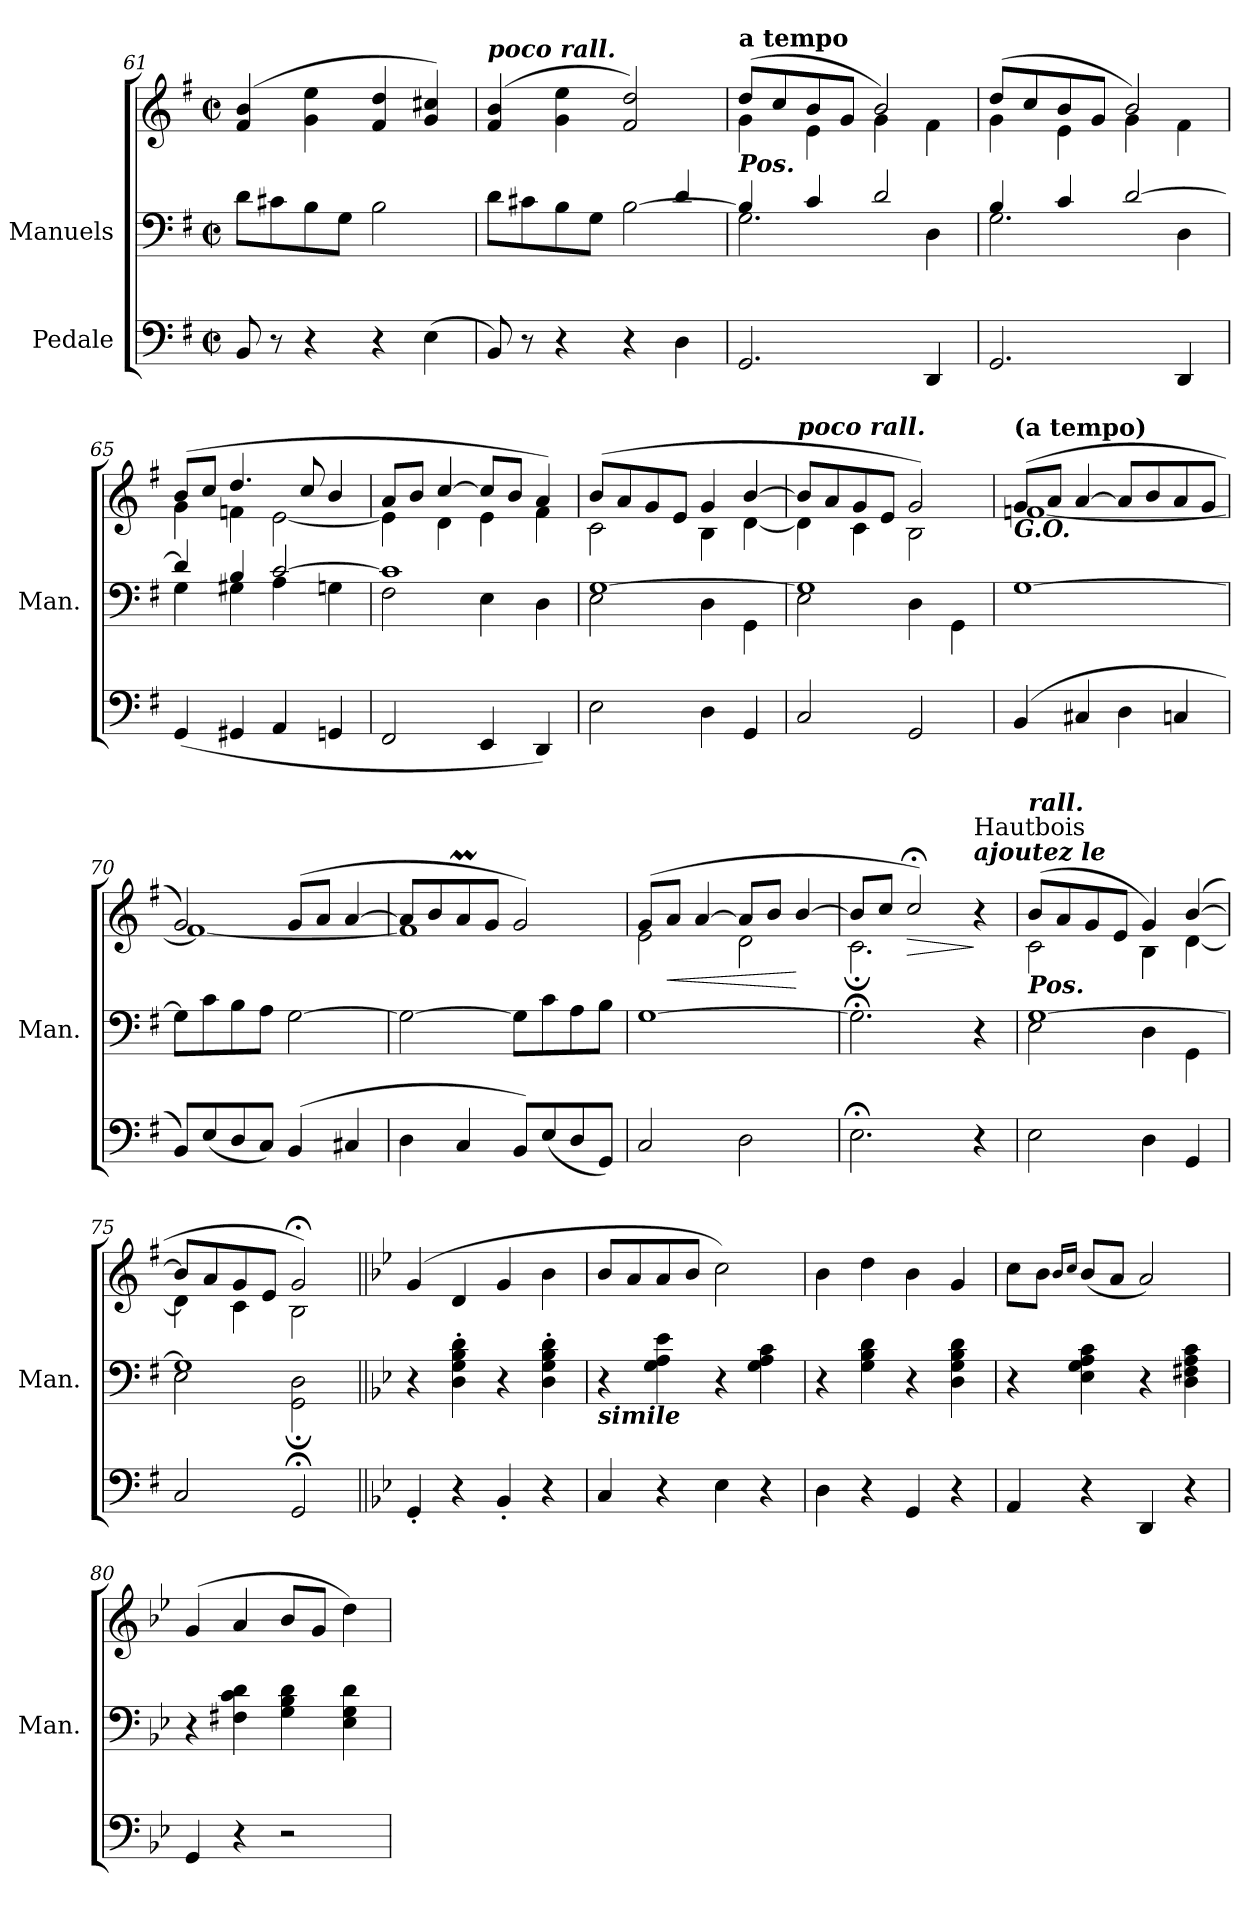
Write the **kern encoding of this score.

**kern	**kern	**kern	**dynam
*part2	*part1	*part1	*part1
*staff3	*staff2	*staff1	*staff1/2
*I"Pedale	*I"Manuels	*	*
*	*I'Man.	*	*
*clefF4	*clefF4	*clefG2	*
*k[f#]	*k[f#]	*k[f#]	*
*M4/4	*M4/4	*M4/4	*
*met(c|)	*met(c|)	*met(c|)	*
=61	=61	=61	=61
8BB/	8d\L	(4f#/ 4b/	.
8r	8c#X\	.	.
4r	8B\	4g\ 4ee\	.
.	8G\J	.	.
4r	2B\	4f#/ 4dd/	.
(4E\	.	4g/ 4cc#X/)	.
!!LO:LB:g=z
=62	=62	=62	=62
*	*^	*	*
!	!	!	!LO:TX:a:Bi:t=poco rall.	!
8BB/)	8d\L	2.ryy	(4f#/ 4b/	.
8r	8c#X\	.	.	.
4r	8B\	.	4g\ 4ee\	.
.	8G\J	.	.	.
4r	[2B\	.	2f#/ 2dd/)	.
4D\	.	4d/	.	.
=63	=63	=63	=63	=63
*	*	*	*^	*
!	!	!	!LO:TX:a:B:t=a tempo	!	!
!	!	!	!LO:TX:b:Bi:t=Pos.	!	!
2.GG/	4B/]	2.G\	(8dd/L	4g\	.
.	.	.	8cc/	.	.
.	4c/	.	8b/	4e\	.
.	.	.	8g/J	.	.
.	2d/	.	2b/)	4g\	.
4DD/	.	4D\	.	4f#\	.
=64	=64	=64	=64	=64	=64
2.GG/	4B/	2.G\	(8dd/L	4g\	.
.	.	.	8cc/	.	.
.	4c/	.	8b/	4e\	.
.	.	.	8g/J	.	.
.	[2d/	.	2b/)	4g\	.
4DD/	.	4D\	.	4f#\	.
=65	=65	=65	=65	=65	=65
(4GG/	4d/]	4G\	(8b/L	4g\	.
.	.	.	8cc/J	.	.
4GG#X/	4B/	4G#X\	4.dd/	4fn\	.
4AA/	[2c/	4A\	.	[2e\	.
.	.	.	8cc/	.	.
4GGn/	.	4Gn\	4b/	.	.
=66	=66	=66	=66	=66	=66
2FF#/	1c]	2F#\	8a/L	4e\]	.
.	.	.	8b/J	.	.
.	.	.	[4cc/	4d\	.
4EE/	.	4E\	8cc/L]	4e\	.
.	.	.	8b/J	.	.
4DD/)	.	4D\	4a/)	4f#\	.
=67	=67	=67	=67	=67	=67
2E\	[1G	2E\	(8b/L	2c\	.
.	.	.	8a/	.	.
.	.	.	8g/	.	.
.	.	.	8e/J	.	.
4D\	.	4D\	4g/	4B\	.
4GG/	.	4GG\	[4b/	[4d\	.
=68	=68	=68	=68	=68	=68
!	!	!	!LO:TX:a:Bi:t=poco rall.	!	!
2C/	1G]	2E\	8b/L]	4d\]	.
.	.	.	8a/	.	.
.	.	.	8g/	4c\	.
.	.	.	8e/J	.	.
2GG/	.	4D\	2g/)	2B\	.
.	.	4GG\	.	.	.
!!LO:LB:g=z	!!
=69	=69	=69	=69	=69	=69
!	!	!	!LO:TX:a:B:t=(a tempo)	!	!
!	!	!	!LO:TX:b:Bi:t=G.O.	!	!
*	*v	*v	*	*	*
(4BB/	[1G	(8g/L	[1fn	.
.	.	8a/J	.	.
4C#X/	.	[4a/	.	.
4D\	.	8a/L]	.	.
.	.	8b/	.	.
4Cn/	.	8a/	.	.
.	.	8g/J	.	.
=70	=70	=70	=70	=70
8BB/L)	8G\L]	2g/)	1f_	.
(8E/	8c\	.	.	.
8D/	8B\	.	.	.
8C/J)	8A\J	.	.	.
(4BB/	[2G\	(8g/L	.	.
.	.	8a/J	.	.
4C#X/	.	[4a/	.	.
=71	=71	=71	=71	=71
4D\	2G\_	8a/L]	1f]	.
.	.	8b/	.	.
4C/	.	8aM/	.	.
.	.	8g/J	.	.
8BB/L)	8G\L]	2g/)	.	.
(8E/	8c\	.	.	.
8D/	8A\	.	.	.
8GG/J)	8B\J	.	.	.
=72	=72	=72	=72	=72
2C/	[1G	(8g/L	2e\	.
!	!	!	!	!LO:HP:b
.	.	8a/J	.	<
.	.	[4a/	.	.
2D\	.	8a/L]	2d\	.
.	.	8b/J	.	.
.	.	[4b/	.	[
=73	=73	=73	=73	=73
2.E;<\	2.G;\]	8b/L]	2.c;\	.
.	.	8cc/J	.	.
!	!	!	!	!LO:HP:b
.	.	2cc;</)	.	>
!	!	!LO:TX:a:Bi:t=ajoutez le	!	!
!	!	!LO:TX:a:t=Hautbois	!	!
4r	4r	4r	4ryy	]
=74	=74	=74	=74	=74
*	*^	*	*	*
!	!	!	!LO:TX:b:Bi:t=Pos.	!	!
!	!	!	!LO:TX:a:Bi:t=rall.	!	!
2E\	[1G	2E\	(8b/L	2c\	.
.	.	.	8a/	.	.
.	.	.	8g/	.	.
.	.	.	8e/J	.	.
4D\	.	4D\	4g/)	4B\	.
4GG/	.	4GG\	([4b/	[4d\	.
=75	=75	=75	=75	=75	=75
2C/	1G]	2E\	8b/L]	4d\]	.
.	.	.	8a/	.	.
.	.	.	8g/	4c\	.
.	.	.	8e/J	.	.
2GG;</	.	2GG\; 2D\;	2g;</)	2B\	.
*	*v	*v	*	*	*
*	*	*v	*v	*
!!LO:PB:g=z
=76||	=76||	=76||	=76||
*k[b-e-]	*k[b-e-]	*k[b-e-]	*
*	*^	*^	*
!	!	!	!LO:TX:a:B:t=a tempo	!	!
!	!	!	!LO:TX:a:Bi:t=Rec.	!	!
!	!LO:TX:a:Bi:t=G.O.	!	!	!	!
*	*v	*v	*	*	*
*	*	*v	*v	*
4GG'/	4r	(4g/	.
4r	4D\' 4G\' 4B-\' 4d\'	4d/	.
4BB-'/	4r	4g/	.
4r	4D\' 4G\' 4B-\' 4d\'	4b-\	.
=77	=77	=77	=77
!	!LO:TX:b:Bi:t=simile	!	!
4C/	4r	8b-/L	.
.	.	8a/	.
4r	4G\ 4A\ 4e-\	8a/	.
.	.	8b-/J	.
4E-\	4r	2cc\)	.
4r	4G\ 4A\ 4c\	.	.
=78	=78	=78	=78
4D\	4r	(4b-\	.
4r	4G\ 4B-\ 4d\	4dd\	.
4GG/	4r	4b-\	.
4r	4D\ 4G\ 4B-\ 4d\	4g/	.
=79	=79	=79	=79
4AA/	4r	8cc\L	.
.	.	8b-\J	.
.	.	16qb-/LL	.
.	.	16qcc/JJ	.
4r	4E-\ 4G\ 4A\ 4c\	(8b-/L	.
.	.	8a/J	.
4DD/	4r	2a/)	.
4r	4D\ 4F#X\ 4A\ 4c\	.	.
=80	=80	=80	=80
4GG/	4r	(4g/	.
4r	4F#X\ 4c\ 4d\	4a/	.
2r	4G\ 4B-\ 4d\	8b-/L	.
.	.	8g/J	.
.	4E-\ 4G\ 4d\	4dd\)	.
=	=	=	=
*-	*-	*-	*-
